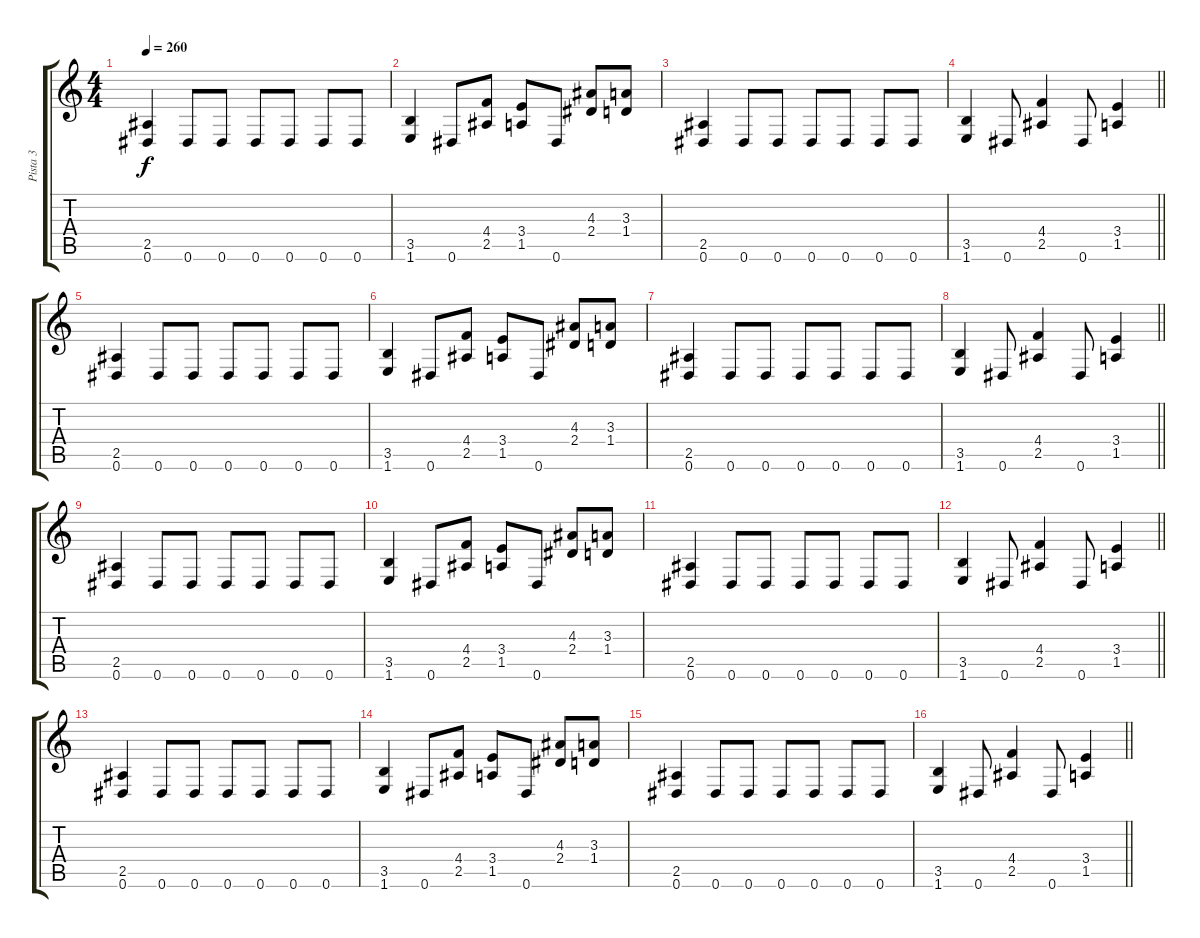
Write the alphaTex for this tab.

\track ("Pista 3" "Pista 3") {instrument distortionguitar}
\staff {score tabs}
\tuning (Eb4 Bb3 Gb3 Db3 Ab2 Eb2) {hide}
\ts (4 4)
\tempo 260
\clef g2
\ks c
(2.5 0.6).4{dy f} 0.6.8 0.6.8 0.6.8 0.6.8 0.6.8 0.6.8 |
(3.5 1.6).4 0.6.8 (4.4 2.5).8 (3.4 1.5).8 0.6.8 (4.3 2.4).8 (3.3 1.4).8 |
(2.5 0.6).4 0.6.8 0.6.8 0.6.8 0.6.8 0.6.8 0.6.8 |
\barLineRight lightlight
(3.5 1.6).4 0.6.8 (4.4 2.5).4 0.6.8 (3.4 1.5).4 |
(2.5 0.6).4 0.6.8 0.6.8 0.6.8 0.6.8 0.6.8 0.6.8 |
(3.5 1.6).4 0.6.8 (4.4 2.5).8 (3.4 1.5).8 0.6.8 (4.3 2.4).8 (3.3 1.4).8 |
(2.5 0.6).4 0.6.8 0.6.8 0.6.8 0.6.8 0.6.8 0.6.8 |
\barLineRight lightlight
(3.5 1.6).4 0.6.8 (4.4 2.5).4 0.6.8 (3.4 1.5).4 |
(2.5 0.6).4 0.6.8 0.6.8 0.6.8 0.6.8 0.6.8 0.6.8 |
(3.5 1.6).4 0.6.8 (4.4 2.5).8 (3.4 1.5).8 0.6.8 (4.3 2.4).8 (3.3 1.4).8 |
(2.5 0.6).4 0.6.8 0.6.8 0.6.8 0.6.8 0.6.8 0.6.8 |
\barLineRight lightlight
(3.5 1.6).4 0.6.8 (4.4 2.5).4 0.6.8 (3.4 1.5).4 |
(2.5 0.6).4 0.6.8 0.6.8 0.6.8 0.6.8 0.6.8 0.6.8 |
(3.5 1.6).4 0.6.8 (4.4 2.5).8 (3.4 1.5).8 0.6.8 (4.3 2.4).8 (3.3 1.4).8 |
(2.5 0.6).4 0.6.8 0.6.8 0.6.8 0.6.8 0.6.8 0.6.8 |
\barLineRight lightlight
(3.5 1.6).4 0.6.8 (4.4 2.5).4 0.6.8 (3.4 1.5).4
